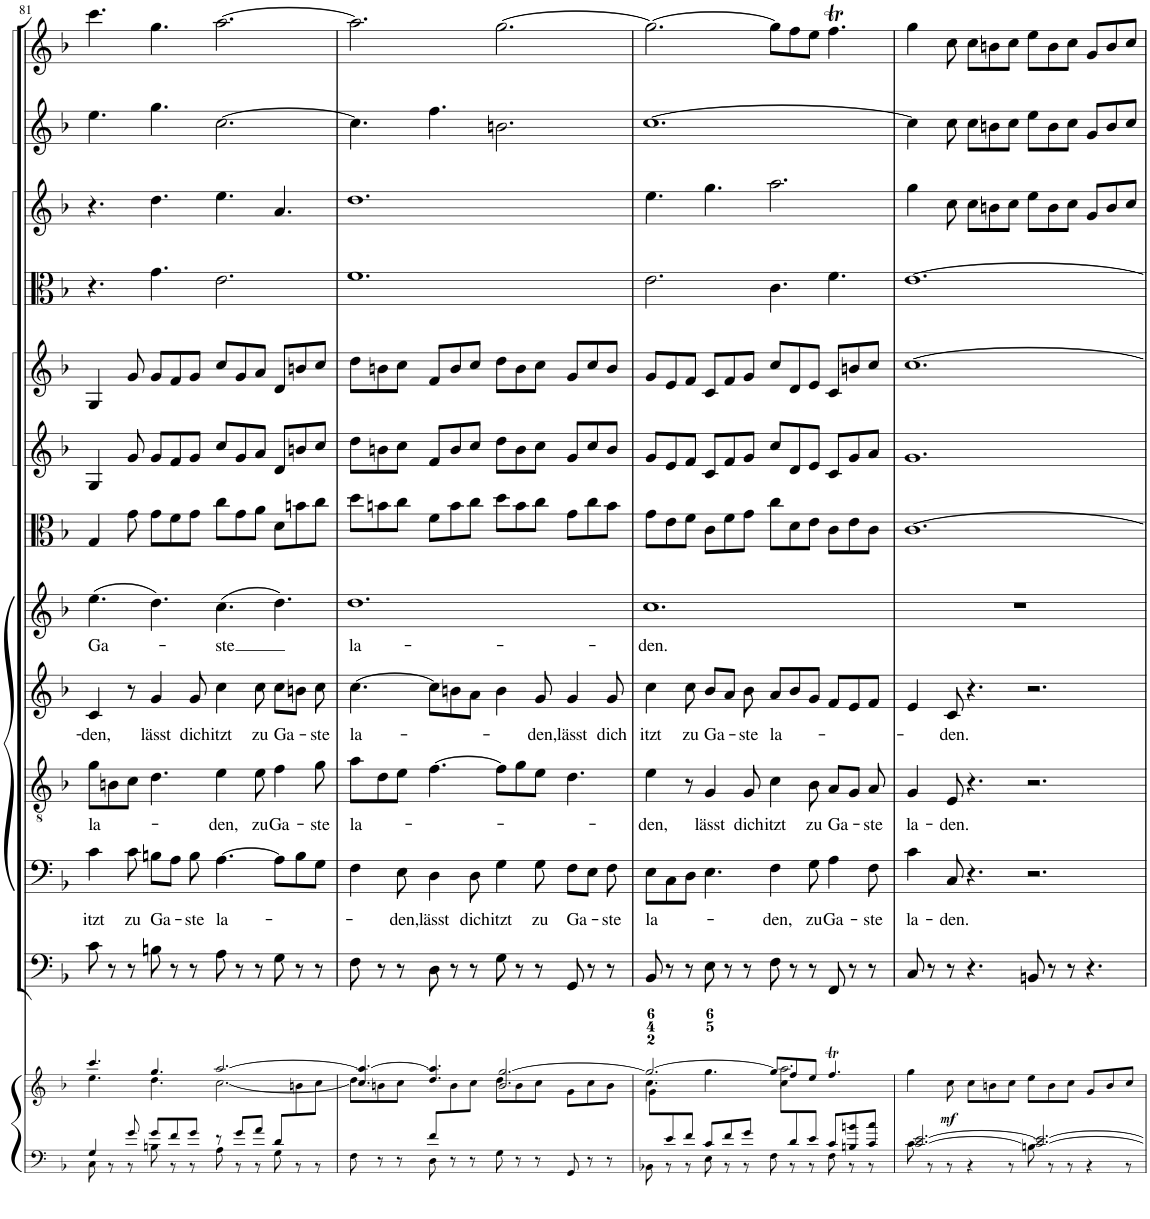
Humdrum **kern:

**kern	**kern	**dynam	**kern	**kern	**text	**kern	**text	**kern	**text	**kern	**text	**kern	**kern	**kern	**kern	**kern	**kern	**kern
*part13	*part13	*part13	*part12	*part11	*part11	*part10	*part10	*part9	*part9	*part8	*part8	*part7	*part6	*part5	*part4	*part3	*part2	*part1
*staff14	*staff13	*staff13/14	*staff12	*staff11	*staff11	*staff10	*staff10	*staff9	*staff9	*staff8	*staff8	*staff7	*staff6	*staff5	*staff4	*staff3	*staff2	*staff1
*I"Piano reduction	*	*	*I"Continuo	*I"Basso	*	*I"Tenore	*	*I"Alto	*	*I"Soprano	*	*I"Viola	*I"Violino II	*I"Violino I	*I"Oboe II (Oboe da caccia)	*I"Oboe I	*I"Flauto II	*I"Flauto I
*I'Pno	*	*	*	*	*	*	*	*	*	*	*	*I'Vla	*I'Vln	*I'Vln	*	*I'Ob	*I'Fl	*I'Fl
!!LO:PB:g=z
*clefF4	*clefG2	*	*clefF4	*clefF4	*	*clefGv2	*	*clefG2	*	*clefG2	*	*clefC3	*clefG2	*clefG2	*clefC3	*clefG2	*clefG2	*clefG2
*	*	*	*	*	*	*	*	*	*	*	*	*	*	*	*Trd12c21	*	*	*
*k[b-]	*k[b-]	*	*k[b-]	*k[b-]	*	*k[b-]	*	*k[b-]	*	*k[b-]	*	*k[b-]	*k[b-]	*k[b-]	*k[b-]	*k[b-]	*k[b-]	*k[b-]
*M12/8	*M12/8	*	*M12/8	*M12/8	*	*M12/8	*	*M12/8	*	*M12/8	*	*M12/8	*M12/8	*M12/8	*M12/8	*M12/8	*M12/8	*M12/8
=81	=81	=81	=81	=81	=81	=81	=81	=81	=81	=81	=81	=81	=81	=81	=81	=81	=81	=81
*^	*^	*	*	*	*	*	*	*	*	*	*	*	*	*	*	*	*	*
*	*	*	*^	*	*	*	*	*	*	*	*	*	*	*	*	*	*	*	*	*
!	!	!	!	!	!	!	!	!LO:LY:b	!	!LO:LY:b	!	!LO:LY:b	!	!LO:LY:b	!	!	!	!	!	!	!
4G/	8C\	4.ccc/	4.ee\	4ryy	.	8c\	4c\	itzt	8g\L	la-	4c/	-den,	(4.ee\	Ga-	4G/	4G/	4G/	4.r	4.r	4.ee\	4.ccc\
.	8r	.	.	.	.	8r	.	.	8Bn\	.	.	.	.	.	.	.	.	.	.	.	.
*	*	*	*v	*v	*	*	*	*	*	*	*	*	*	*	*	*	*	*	*	*	*
!	!	!	!	!	!	!	!LO:LY:b	!	!	!	!	!	!	!	!	!	!	!	!	!
8g/	8r	.	.	.	8r	8c\	zu	8c\J	.	8r	.	.	.	8g\	8g/	8g/	.	.	.	.
!	!	!	!	!	!	!	!LO:LY:b	!	!	!	!LO:LY:b	!	!	!	!	!	!	!	!	!
8g/L	8Bn\	4.gg/	4.dd\	.	8Bn\	8Bn\L	Ga-	4.d\	.	4g/	lässt	4.dd\)	.	8g\L	8g/L	8g/L	4.g\	4.dd\	4.gg\	4.gg\
8f/	8r	.	.	.	8r	8A\J	.	.	.	.	.	.	.	8f\	8f/	8f/	.	.	.	.
!	!	!	!	!	!	!	!LO:LY:b	!	!	!	!LO:LY:b	!	!	!	!	!	!	!	!	!
8g/J	8r	.	.	.	8r	8B\	-ste	.	.	8g/	dich	.	.	8g\J	8g/J	8g/J	.	.	.	.
!	!	!	!	!	!	!	!LO:LY:b	!	!LO:LY:b	!	!LO:LY:b	!	!LO:LY:b	!	!	!	!	!	!	!
8r	8A\	[2.aa/	[2.cc\	.	8A\	[4.A\	la-	4e\	-den,	4cc\	itzt	(4.cc\	-ste	8cc\L	8cc/L	8cc/L	2.e\	4.ee\	[2.cc\	[2.aa\
8g/L	8r	.	.	.	8r	.	.	.	.	.	.	.	.	8g\	8g/	8g/	.	.	.	.
!	!	!	!	!	!	!	!	!	!LO:LY:b	!	!LO:LY:b	!	!	!	!	!	!	!	!	!
8a/J	8r	.	.	.	8r	.	.	8e\	zu	8cc\	zu	.	.	8a\J	8a/J	8a/J	.	.	.	.
!	!	!	!	!	!	!	!	!	!LO:LY:b	!	!LO:LY:b	!	!	!	!	!	!	!	!	!
8d/L	8G\	.	.	.	8G\	8A\L]	.	4f\	Ga-	8cc\L	Ga-	4.dd\)	.	8d\L	8d/L	8d/L	.	4.a/	.	.
*	*	*	*^	*	*	*	*	*	*	*	*	*	*	*	*	*	*	*	*	*
4ryy	8r	.	.	8bn\	.	8r	8B\	.	.	.	8bn\J	.	.	.	8bn\	8bn/	8bn/	.	.	.	.
!	!	!	!	!	!	!	!	!	!	!LO:LY:b	!	!LO:LY:b	!	!	!	!	!	!	!	!	!
.	8r	.	.	8cc\J	.	8r	8G\J	.	8g\	-ste	8cc\	-ste	.	.	8cc\J	8cc/J	8cc/J	.	.	.	.
=82	=82	=82	=82	=82	=82	=82	=82	=82	=82	=82	=82	=82	=82	=82	=82	=82	=82	=82	=82	=82	=82
!	!	!	!	!	!	!	!	!	!	!LO:LY:b	!	!LO:LY:b	!	!LO:LY:b	!	!	!	!	!	!	!
*	*	*	*v	*v	*	*	*	*	*	*	*	*	*	*	*	*	*	*	*	*	*
4.ryy	8F\	4.cc/] 4.aa/_	8dd\L	.	8F\	4F\	.	8a\L	la-	[4.cc\	la-	1.dd	la-	8dd\L	8dd\L	8dd\L	1.f	1.dd	4.cc\]	2.aa\]
.	8r	.	8bn\	.	8r	.	.	8d\	.	.	.	.	.	8bn\	8bn\	8bn\	.	.	.	.
!	!	!	!	!	!	!	!LO:LY:b	!	!	!	!	!	!	!	!	!	!	!	!	!
.	8r	.	8cc\J	.	8r	8E\	-den,	8e\J	.	.	.	.	.	8cc\J	8cc\J	8cc\J	.	.	.	.
!	!	!	!	!	!	!	!LO:LY:b	!	!	!	!	!	!	!	!	!	!	!	!	!
8f/L	8D\	4.dd/ 4.aa/]	8ryy	.	8D\	4D\	lässt	[4.f\	.	8cc\L]	.	.	.	8f\L	8f/L	8f/L	.	.	4.ff\	.
1ryy	8r	.	8b\	.	8r	.	.	.	.	8bn\	.	.	.	8b\	8b/	8b/	.	.	.	.
!	!	!	!	!	!	!	!LO:LY:b	!	!	!	!	!	!	!	!	!	!	!	!	!
.	8r	.	8cc\J	.	8r	8D\	dich	.	.	8a\J	.	.	.	8cc\J	8cc/J	8cc/J	.	.	.	.
!	!	!	!	!	!	!	!LO:LY:b	!	!	!	!	!	!	!	!	!	!	!	!	!
.	8G\	2.b/ [2.gg/	8dd\L	.	8G\	4G\	itzt	8f\L]	.	4b\	.	.	.	8dd\L	8dd\L	8dd\L	.	.	2.bn\	[2.gg\
.	8r	.	8b\	.	8r	.	.	8g\	.	.	.	.	.	8b\	8b\	8b\	.	.	.	.
!	!	!	!	!	!	!	!LO:LY:b	!	!	!	!LO:LY:b	!	!	!	!	!	!	!	!	!
.	8r	.	8cc\J	.	8r	8G\	zu	8e\J	.	8g/	-den,	.	.	8cc\J	8cc\J	8cc\J	.	.	.	.
!	!	!	!	!	!	!	!LO:LY:b	!	!	!	!LO:LY:b	!	!	!	!	!	!	!	!	!
.	8GG/	.	8g\L	.	8GG/	8F\L	Ga-	4.d\	.	4g/	lässt	.	.	8g\L	8g/L	8g/L	.	.	.	.
.	8r	.	8cc\	.	8r	8E\J	.	.	.	.	.	.	.	8cc\	8cc/	8cc/	.	.	.	.
!	!	!	!	!	!	!	!LO:LY:b	!	!	!	!LO:LY:b	!	!	!	!	!	!	!	!	!
.	8r	.	8b\J	.	8r	8F\	-ste	.	.	8g/	dich	.	.	8b\J	8b/J	8b/J	.	.	.	.
=83	=83	=83	=83	=83	=83	=83	=83	=83	=83	=83	=83	=83	=83	=83	=83	=83	=83	=83	=83	=83
*	*	*	*^	*	*	*	*	*	*	*	*	*	*	*	*	*	*	*	*	*
!	!	!	!	!	!	!	!	!LO:LY:b	!	!LO:LY:b	!	!LO:LY:b	!	!LO:LY:b	!	!	!	!	!	!	!
8ryy	8BB-X\	2.gg/_	4.cc\	8g\L	.	8BB-/	8E\L	la-	4e\	-den,	4cc\	itzt	1.cc	-den.	8g\L	8g/L	8g/L	2.e\	4.ee\	[1.cc	2.gg\_
8e/	8r	.	.	8ryy	.	8r	8C\	.	.	.	.	.	.	.	8e\	8e/	8e/	.	.	.	.
!	!	!	!	!	!	!	!	!	!	!	!	!LO:LY:b	!	!	!	!	!	!	!	!	!
*	*	*	*v	*v	*	*	*	*	*	*	*	*	*	*	*	*	*	*	*	*	*
8f/J	8r	.	.	.	8r	8D\J	.	8r	.	8cc\	zu	.	.	8f\J	8f/J	8f/J	.	.	.	.
!	!	!	!	!	!	!	!	!	!LO:LY:b	!	!LO:LY:b	!	!	!	!	!	!	!	!	!
8c/L	8E\	.	4.gg\	.	8E\	4.E\	.	4G/	lässt	8b-/L	Ga-	.	.	8c\L	8c/L	8c/L	.	4.gg\	.	.
8f/	8r	.	.	.	8r	.	.	.	.	8a/J	.	.	.	8f\	8f/	8f/	.	.	.	.
!	!	!	!	!	!	!	!	!	!LO:LY:b	!	!LO:LY:b	!	!	!	!	!	!	!	!	!
8g/J	8r	.	.	.	8r	.	.	8G/	dich	8b-\	-ste	.	.	8g\J	8g/J	8g/J	.	.	.	.
*	*	*	*^	*	*	*	*	*	*	*	*	*	*	*	*	*	*	*	*	*
!	!	!	!	!	!	!	!	!LO:LY:b	!	!LO:LY:b	!	!LO:LY:b	!	!	!	!	!	!	!	!	!
8ryy	8F\	8gg/L]	2.aa\	8cc\L	.	8F\	4F\	-den,	4c\	itzt	8a/L	la-	.	.	8cc\L	8cc/L	8cc/L	4.c\	2.aa\	.	8gg\L]
8d/	8r	8ff/	.	2ryy	.	8r	.	.	.	.	8b-/	.	.	.	8d\	8d/	8d/	.	.	.	8ff\
!	!	!	!	!	!	!	!	!LO:LY:b	!	!LO:LY:b	!	!	!	!	!	!	!	!	!	!	!
8e/J	8r	8ee/J	.	.	.	8r	8G\	zu	8B-\	zu	8g/J	.	.	.	8e\J	8e/J	8e/J	.	.	.	8ee\J
!	!	!	!	!	!	!	!	!LO:LY:b	!	!LO:LY:b	!	!	!	!	!	!	!	!	!	!	!
8c/L	8F\	4.ffT/	.	.	.	8FF/	4A\	Ga-	8A/L	Ga-	8f/L	.	.	.	8c\L	8c/L	8c/L	4.f\	.	.	4.ffT\
8Bn/ 8bn/	8r	.	.	.	.	8r	.	.	8G/J	.	8e/	.	.	.	8e\	8g/	8bn/	.	.	.	.
!	!	!	!	!	!	!	!	!LO:LY:b	!	!LO:LY:b	!	!	!	!	!	!	!	!	!	!	!
8c/ 8cc/J	8r	.	.	8ryy	.	8r	8F\	-ste	8A/	-ste	8f/J	.	.	.	8c\J	8a/J	8cc/J	.	.	.	.
=84	=84	=84	=84	=84	=84	=84	=84	=84	=84	=84	=84	=84	=84	=84	=84	=84	=84	=84	=84	=84	=84
!	!	!	!	!	!	!	!	!LO:LY:b	!	!LO:LY:b	!	!	!	!	!	!	!	!	!	!	!
*	*	*v	*v	*v	*	*	*	*	*	*	*	*	*	*	*	*	*	*	*	*	*
[2.c/ [2.e/	8c\	4gg\	.	8C/	4c\	la-	4G/	la-	4e/	.	1.r	.	[1.c	1.g	[1.cc	[1.e	4gg\	4cc\]	4gg\
.	8r	.	.	8r	.	.	.	.	.	.	.	.	.	.	.	.	.	.	.
!	!	!	!LO:DY:b	!	!	!LO:LY:b	!	!LO:LY:b	!	!LO:LY:b	!	!	!	!	!	!	!	!	!
.	8r	8cc\	mf	8r	8C/	-den.	8E/	-den.	8c/	-den.	.	.	.	.	.	.	8cc\	8cc\	8cc\
.	4r	8cc\L	.	4.r	4.r	.	4.r	.	4.r	.	.	.	.	.	.	.	8cc\L	8cc\L	8cc\L
.	.	8bn\	.	.	.	.	.	.	.	.	.	.	.	.	.	.	8bn\	8bn\	8bn\
.	8r	8cc\J	.	.	.	.	.	.	.	.	.	.	.	.	.	.	8cc\J	8cc\J	8cc\J
2.c/_ 2.e/_	8Bn\	8ee\L	.	8BBn/	2.r	.	2.r	.	2.r	.	.	.	.	.	.	.	8ee\L	8ee\L	8ee\L
.	8r	8b\	.	8r	.	.	.	.	.	.	.	.	.	.	.	.	8b\	8b\	8b\
.	8r	8cc\J	.	8r	.	.	.	.	.	.	.	.	.	.	.	.	8cc\J	8cc\J	8cc\J
.	4r	8g/L	.	4.r	.	.	.	.	.	.	.	.	.	.	.	.	8g/L	8g/L	8g/L
.	.	8b/	.	.	.	.	.	.	.	.	.	.	.	.	.	.	8b/	8b/	8b/
.	8r	8cc/J	.	.	.	.	.	.	.	.	.	.	.	.	.	.	8cc/J	8cc/J	8cc/J
*v	*v	*	*	*	*	*	*	*	*	*	*	*	*	*	*	*	*	*	*
=	=	=	=	=	=	=	=	=	=	=	=	=	=	=	=	=	=	=
*-	*-	*-	*-	*-	*-	*-	*-	*-	*-	*-	*-	*-	*-	*-	*-	*-	*-	*-
